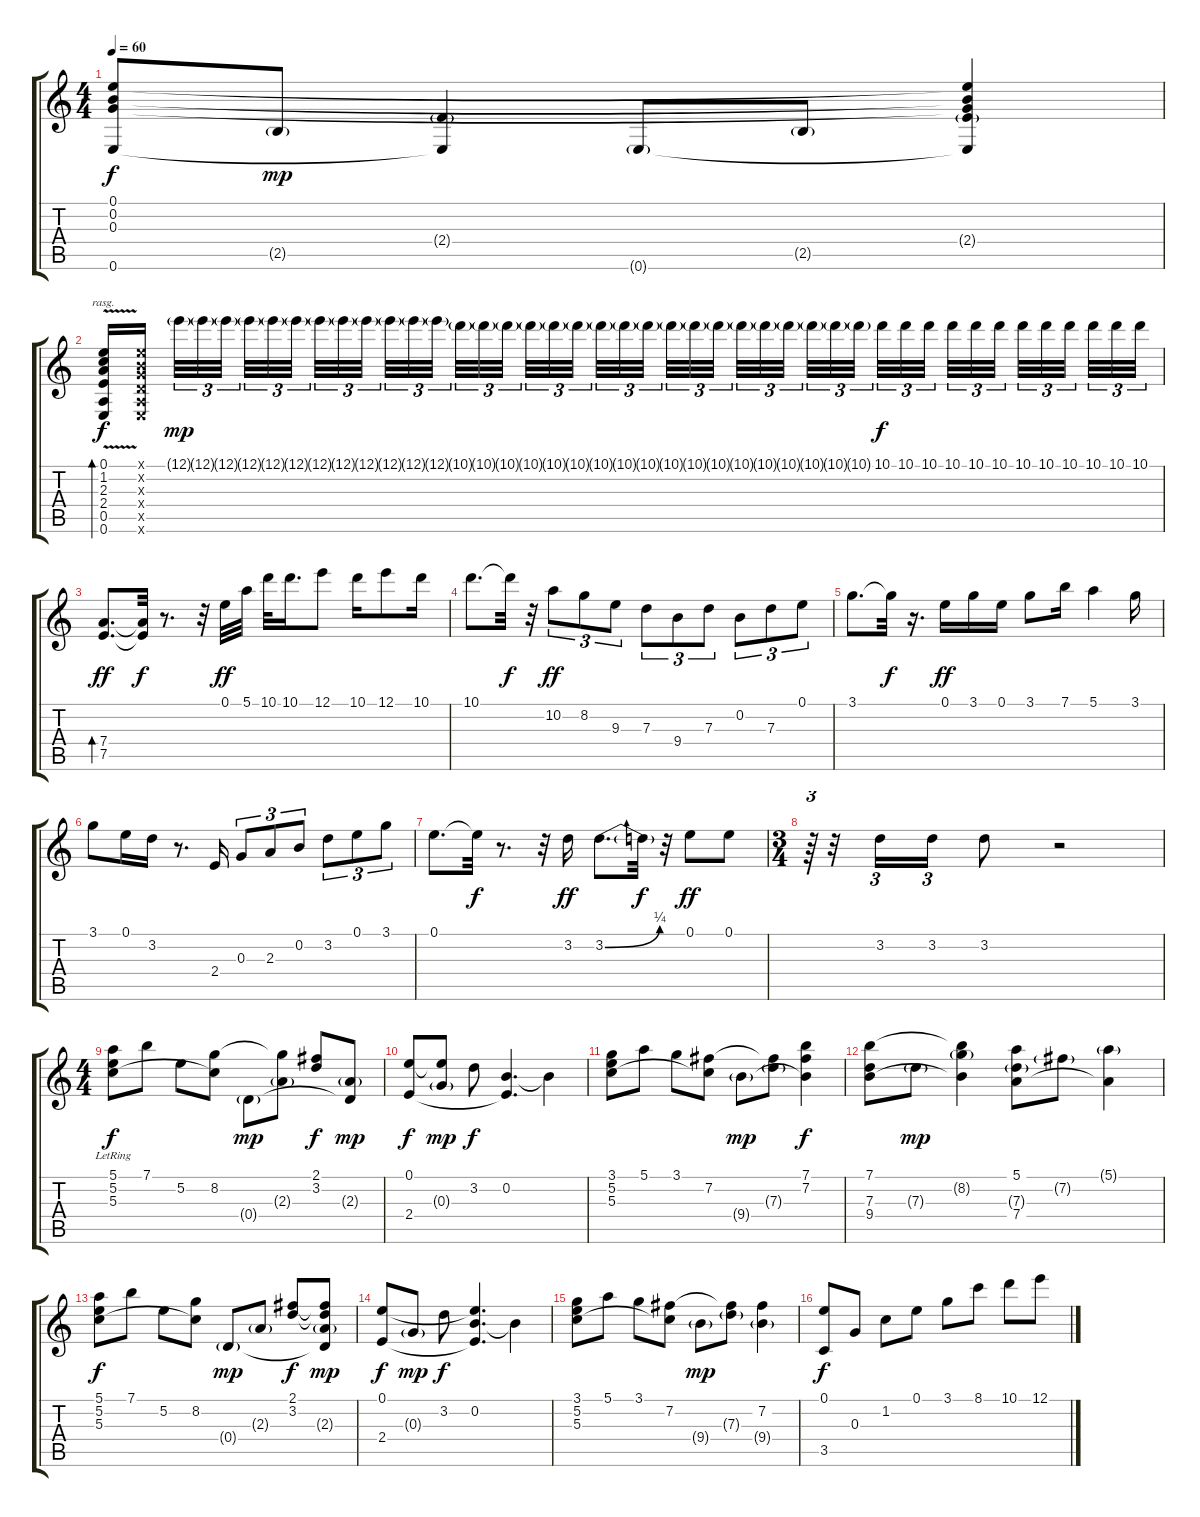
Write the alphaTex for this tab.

\track "" {instrument acousticguitarsteel}
\staff {score tabs}
\tuning (E4 B3 G3 D3 A2 E2) {hide}
\ts (4 4)
\tempo 60
\clef g2
\ks c
(0.1 0.2 0.3 0.6).8{dy f} 2.5{g}.8{dy mp} (2.4{g} 0.6{t}).4 0.6{g}.8 2.5{g}.8 (0.1{t} 0.2{t} 0.3{t} 2.4{g} 0.6{t}).4 |
(0.1 1.2 2.3 2.4 0.5 0.6{v}).16{bd 120 rasg ii dy f} (0.1{x} 0.2{x} 0.3{x} 0.4{x} 0.5{x} 0.6{x}).16{beam splitsecondary} 12.1{g}.32{tu (3 2) dy mp} 12.1{g}.32{tu (3 2)} 12.1{g}.32{tu (3 2) beam splitsecondary} 12.1{g}.32{tu (3 2)} 12.1{g}.32{tu (3 2)} 12.1{g}.32{tu (3 2)} 12.1{g}.32{tu (3 2)} 12.1{g}.32{tu (3 2)} 12.1{g}.32{tu (3 2) beam splitsecondary} 12.1{g}.32{tu (3 2)} 12.1{g}.32{tu (3 2)} 12.1{g}.32{tu (3 2) beam splitsecondary} 10.1{g}.32{tu (3 2)} 10.1{g}.32{tu (3 2)} 10.1{g}.32{tu (3 2) beam splitsecondary} 10.1{g}.32{tu (3 2)} 10.1{g}.32{tu (3 2)} 10.1{g}.32{tu (3 2)} 10.1{g}.32{tu (3 2)} 10.1{g}.32{tu (3 2)} 10.1{g}.32{tu (3 2) beam splitsecondary} 10.1{g}.32{tu (3 2)} 10.1{g}.32{tu (3 2)} 10.1{g}.32{tu (3 2) beam splitsecondary} 10.1{g}.32{tu (3 2)} 10.1{g}.32{tu (3 2)} 10.1{g}.32{tu (3 2) beam splitsecondary} 10.1{g}.32{tu (3 2)} 10.1{g}.32{tu (3 2)} 10.1{g}.32{tu (3 2)} 10.1.32{tu (3 2) dy f} 10.1.32{tu (3 2)} 10.1.32{tu (3 2) beam splitsecondary} 10.1.32{tu (3 2)} 10.1.32{tu (3 2)} 10.1.32{tu (3 2) beam splitsecondary} 10.1.32{tu (3 2)} 10.1.32{tu (3 2)} 10.1.32{tu (3 2) beam splitsecondary} 10.1.32{tu (3 2)} 10.1.32{tu (3 2)} 10.1.32{tu (3 2)} |
(7.4 7.5).8{d bd 30 dy ff} (7.4{t} 7.5{t}).32{dy f} r.8{d} r.32 0.1.32{dy ff} 5.1.32 10.1.32 10.1.16{d} 12.1.8 10.1.16 12.1.8 10.1.16 |
10.1.8{d} 10.1{t}.32{dy f} r.32 10.2.8{tu (3 2) dy ff} 8.2.8{tu (3 2)} 9.3.8{tu (3 2)} 7.3.8{tu (3 2)} 9.4.8{tu (3 2)} 7.3.8{tu (3 2)} 0.2.8{tu (3 2)} 7.3.8{tu (3 2)} 0.1.8{tu (3 2)} |
3.1.8{d} 3.1{t}.32{dy f} r.16{d} 0.1.16{dy ff} 3.1.16 0.1.16 3.1.8 7.1.16 5.1.4 3.1.16 |
3.1.8 0.1.16 3.2.16 r.8{d} 2.4.16 0.3.8{tu (3 2)} 2.3.8{tu (3 2)} 0.2.8{tu (3 2)} 3.2.8{tu (3 2)} 0.1.8{tu (3 2)} 3.1.8{tu (3 2)} |
0.1.8{d} 0.1{t}.32{dy f} r.8{d} r.32 3.2.16{dy ff} 3.2{be (bend 0 0 60 1)}.8{d} 3.2{t}.32{dy f} r.32 0.1.8{dy ff} 0.1.8 |
\ts (3 4)
r.64{tu (3 2)} r.32 3.2.16{tu (3 2)} 3.2.16{tu (3 2)} 3.2.8 r.2 |
\ts (4 4)
(5.1{lr} 5.2{lr} 5.3{lr}).8{dy f} 7.1.8 5.2.8 (8.2 5.3{t}).8 0.4{g}.8{dy mp} (8.2{t} 2.3{g}).8 (2.1 3.2).8{dy f} (2.3{g} 0.4{t}).8{dy mp} |
(0.1 2.4).8{dy f} (0.1{t} 0.3{g}).8{dy mp} 3.2.8{dy f} (0.2 2.4{t}).4{d} 0.2{t}.4 |
(3.1 5.2 5.3).8 5.1.8 3.1.8 (7.2 5.3{t}).8 9.4{g}.8{dy mp} (7.2{t} 7.3{g}).8 (7.1 7.2 9.4{t}).4{dy f} |
(7.1 7.3 9.4).8 7.3{g}.8{dy mp} (7.1{t} 8.2{g} 9.4{t}).4 (5.1 7.3{g} 7.4).8 7.2{g}.8 (5.1{g} 7.4{t}).4 |
(5.1 5.2 5.3).8{dy f} 7.1.8 5.2.8 (8.2 5.3{t}).8 0.4{g}.8{dy mp} 2.3{g}.8 (2.1 3.2).8{dy f} (2.1{t} 3.2{t} 2.3{g} 0.4{t}).8{dy mp} |
(0.1 2.4).8{dy f} 0.3{g}.8{dy mp} 3.2.8{dy f} (0.1{t} 0.2 2.4{t}).4{d} 0.2{t}.4 |
(3.1 5.2 5.3).8 5.1.8 3.1.8 (7.2 5.3{t}).8 9.4{g}.8{dy mp} (7.2{t} 7.3{g}).8 (7.2 9.4{g}).4 |
(0.1 3.5).8{dy f} 0.3.8 1.2.8 0.1.8 3.1.8 8.1.8 10.1.8 12.1.8
